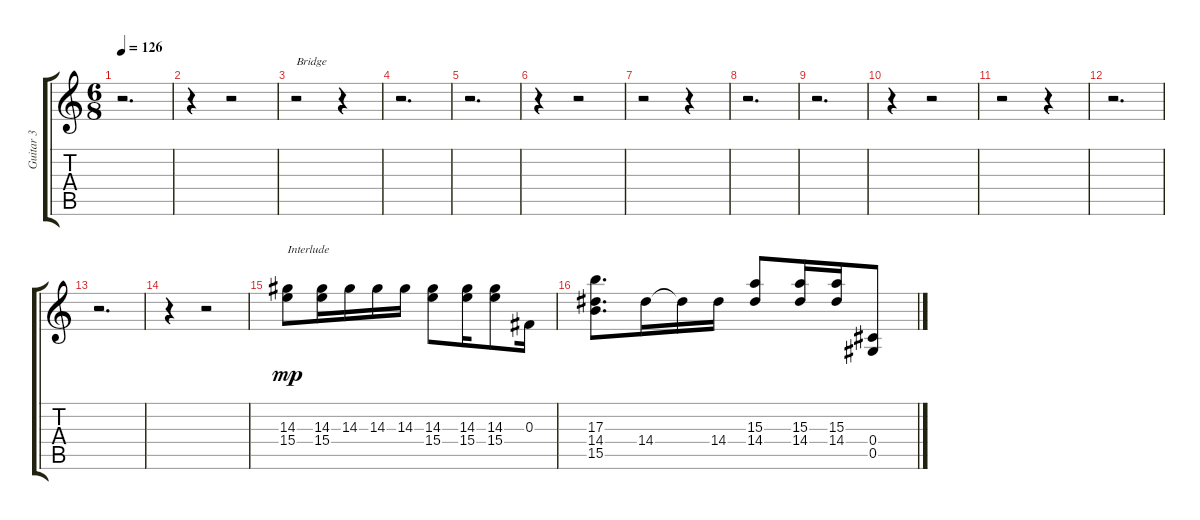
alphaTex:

\track ("Guitar 3" "Guitar 3") {instrument electricguitarclean}
\staff {score tabs}
\tuning (Eb4 Bb3 Gb3 Db3 Ab2 Db2) {hide}
\ts (6 8)
\tempo 126
\clef g2
\ks c
r.2{d dy mp} |
r.4 r.2 |
r.2{txt "Bridge"} r.4 |
r.2{d} |
r.2{d} |
r.4 r.2 |
r.2 r.4 |
r.2{d} |
r.2{d} |
r.4 r.2 |
r.2 r.4 |
r.2{d} |
r.2{d} |
r.4 r.2 |
(14.3 15.4).8{txt "Interlude"} (14.3 15.4).16 14.3.16 14.3.16 14.3.16 (14.3 15.4).8 (14.3 15.4).16 (14.3 15.4).8 0.3.16 |
(17.3 14.4 15.5).8{d} 14.4.16 14.4{t}.16 14.4.16 (15.3 14.4).8 (15.3 14.4).16 (15.3 14.4).16 (0.4 0.5).8
